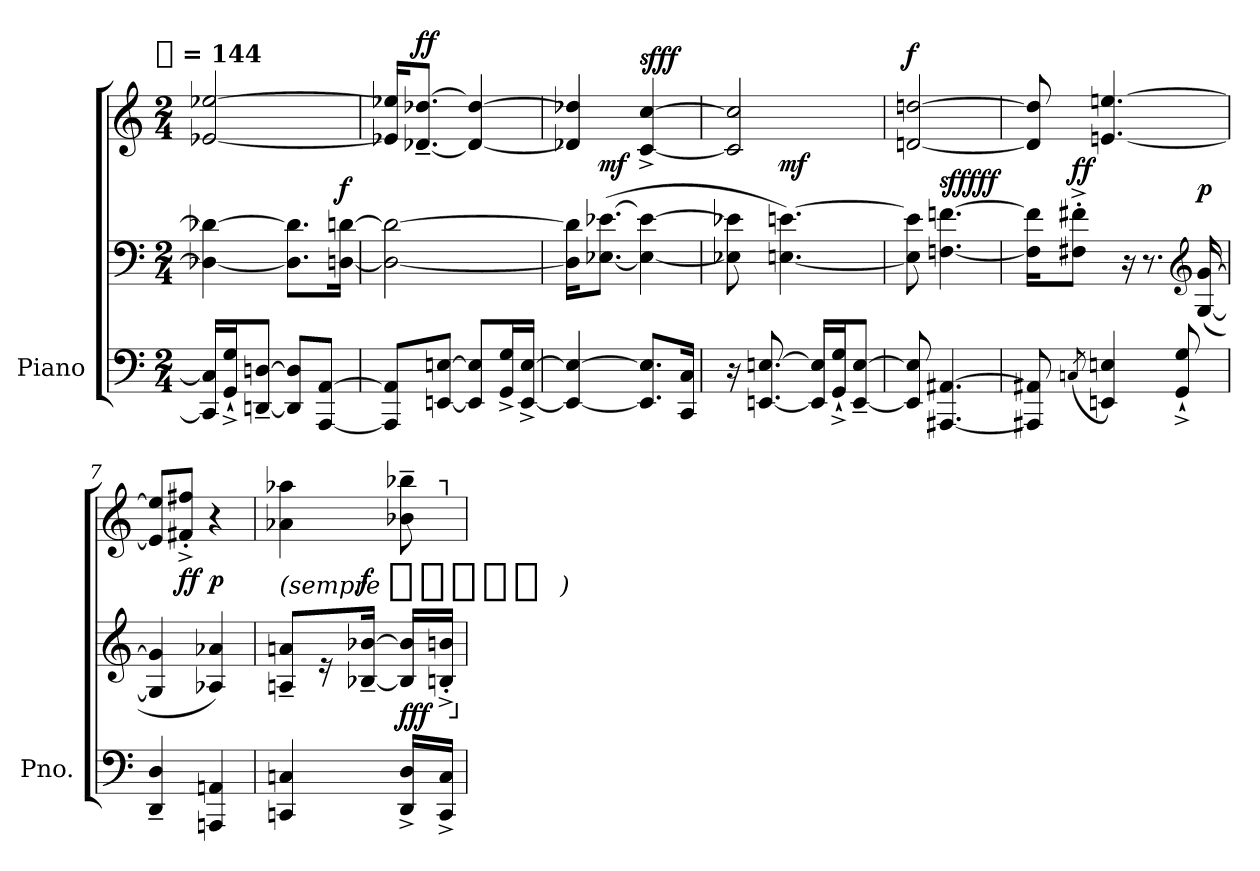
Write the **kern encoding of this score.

**kern	**kern	**kern	**dynam
*part1	*part1	*part1	*part1
*staff3	*staff2	*staff1	*staff1/2/3
*I"Piano	*	*	*
*I'Pno.	*	*	*
*clefF4	*clefF4	*clefG2	*
*k[]	*k[]	*k[]	*
*C:	*C:	*C:	*
!!LO:TX:omd:t=[8th] = 144
*M2/4	*M2/4	*M2/4	*
*MM72	*MM72	*MM72	*
=1	=1	=1	=1
!	!	!	!LO:DY:t=(sempre %s )
!	!	!	!LO:DY:n=1:ed=brack
!	!	!	!LO:DY:n=2:a
16CC] 16C]LL	4D-X_ 4d-X_	[2e-X [2ee-X	fff ff mf
16GG`^ 16G`^J	.	.	.
[8DDn~ [8Dn~J	.	.	.
8DD] 8D]L	8.D-] 8.d-]L	.	.
[8AAA [8AAJ	.	.	.
.	[16Dn [16dnJk	.	f
=2	=2	=2	=2
8AAA] 8AA]L	2Dn_ 2dn_	16e-X] 16ee-X]KL	.
!	!	!	!LO:DY:a
.	.	[8.d-X~ [8.dd-X~J	ff
[8EEn [8EnJ	.	.	.
8EE] 8E]L	.	4d-_ 4dd-_	.
16GG^ 16G^L	.	.	.
[16EE^ [16E^JJ	.	.	.
=3	=3	=3	=3
4EE_ 4E_	16D] 16d]KL	4d-X] 4dd-X]	.
.	([8.E-X [8.e-XJ	.	mf
!	!	!	!LO:DY:a
8.EE] 8.E]L	4E-_ 4e-_	[4c^ [4cc^	sfff
16CC 16CJk	.	.	.
=4	=4	=4	=4
16r	8E-X] 8e-X]	2c] 2cc]	.
[8.EEn [8.En	.	.	.
.	[4.En [4.en)	.	mf
16EE] 16E]LL	.	.	.
16GG`^ 16G`^J	.	.	.
[8EE~ [8E~J	.	.	.
=5	=5	=5	=5
!	!	!	!LO:DY:a
8EE] 8E]	8E] 8e]	[2dn [2ddn	f
[4.AAA#X [4.AA#X	[4.Fn [4.fn	.	sfff ff
=6	=6	=6	=6
8AAA#X] 8AA#X]	16F] 16f]KL	8d] 8dd]	.
.	8F#X'^ 8f#X'^J	.	ff
(>8qCn/	.	.	.
!	!	!	!LO:DY:t=(sempre %s )
!	!	!	!LO:DY:n=1:a
4EEn 4En)	.	[4.en [4.een	fff mf
.	16r	.	.
.	8.r	.	.
8GG`^ 8G`^	.	.	.
*	*clefG2	*	*
.	([16G [16g	.	p
=7	=7	=7	=7
4DD~ 4D~	4G] 4g]	8e] 8ee]L	.
.	.	8f#X'^/ 8ff#X'^/J	ff
4AAAn 4AAn	4A-X 4a-X)	4r	p
=8	=8	=8	=8
!	!	!LO:TX:a:t=Rall.	!
!	!	!	!LO:DY:t=(sempre %s )
*	*	*^	*
4CCn/ 4Cn/	8An~ 8an~L	4a-X 4aa-X	4ryy	fff f p
.	16r	.	.	.
.	[16B-X~ [16b-X~Jk	.	.	f
!	!	!	!	!LO:DY:n=4:a=3
16DD^ 16D^LL	16B-] 16b-]LL	8b-X~ 8bb-X~	16ryy	ff f
!	!	!	!LO:TX:a:t=┐	!
16CC^ 16C^JJ	16Bn'^ 16bn'^JJ	.	16ryy	.
!	!LO:TX:b:t=┘	!	!	!
*	*	*v	*v	*
=	=	=	=
*-	*-	*-	*-
